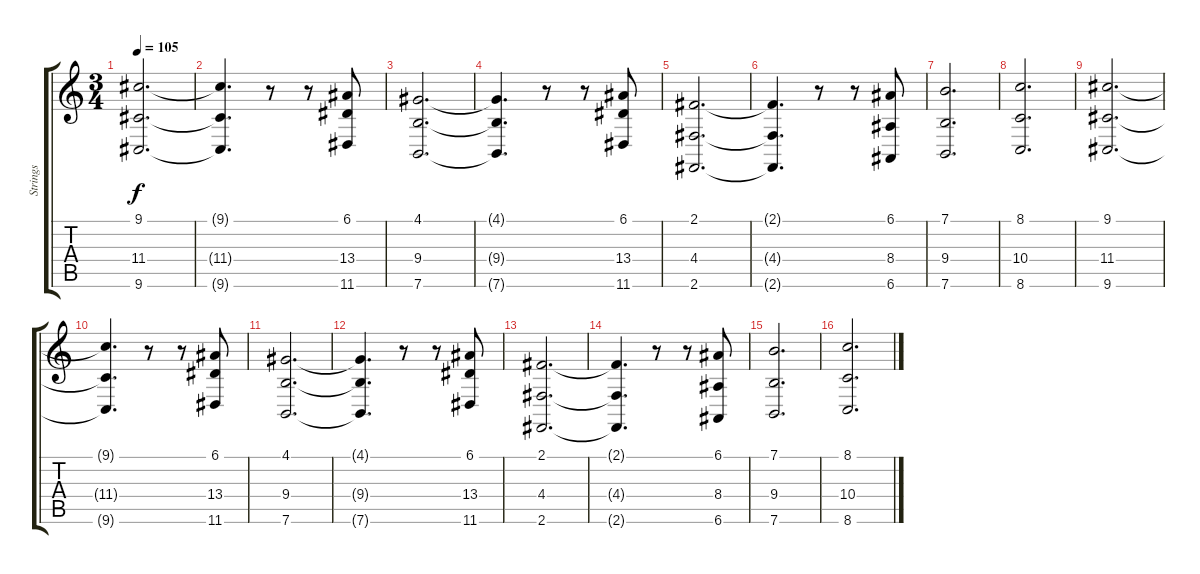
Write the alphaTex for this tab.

\track ("Strings" "Strings") {instrument stringensemble1}
\staff {score tabs}
\tuning (E4 B3 G3 D3 A2 E2) {hide}
\ts (3 4)
\tempo 105
\clef g2
\ks c
(9.1 11.4 9.6).2{d dy f} |
(9.1{t} 11.4{t} 9.6{t}).4{d} r.8 r.8 (6.1 13.4 11.6).8{volume 10} |
(4.1 9.4 7.6).2{d} |
(4.1{t} 9.4{t} 7.6{t}).4{d} r.8 r.8 (6.1 13.4 11.6).8 |
(2.1 4.4 2.6).2{d} |
(2.1{t} 4.4{t} 2.6{t}).4{d} r.8 r.8 (6.1 8.4 6.6).8 |
(7.1 9.4 7.6).2{d} |
(8.1 10.4 8.6).2{d} |
(9.1 11.4 9.6).2{d volume 5} |
(9.1{t} 11.4{t} 9.6{t}).4{d} r.8 r.8 (6.1 13.4 11.6).8 |
(4.1 9.4 7.6).2{d} |
(4.1{t} 9.4{t} 7.6{t}).4{d} r.8 r.8 (6.1 13.4 11.6).8 |
(2.1 4.4 2.6).2{d} |
(2.1{t} 4.4{t} 2.6{t}).4{d} r.8 r.8 (6.1 8.4 6.6).8{volume 3} |
(7.1 9.4 7.6).2{d} |
(8.1 10.4 8.6).2{d}
